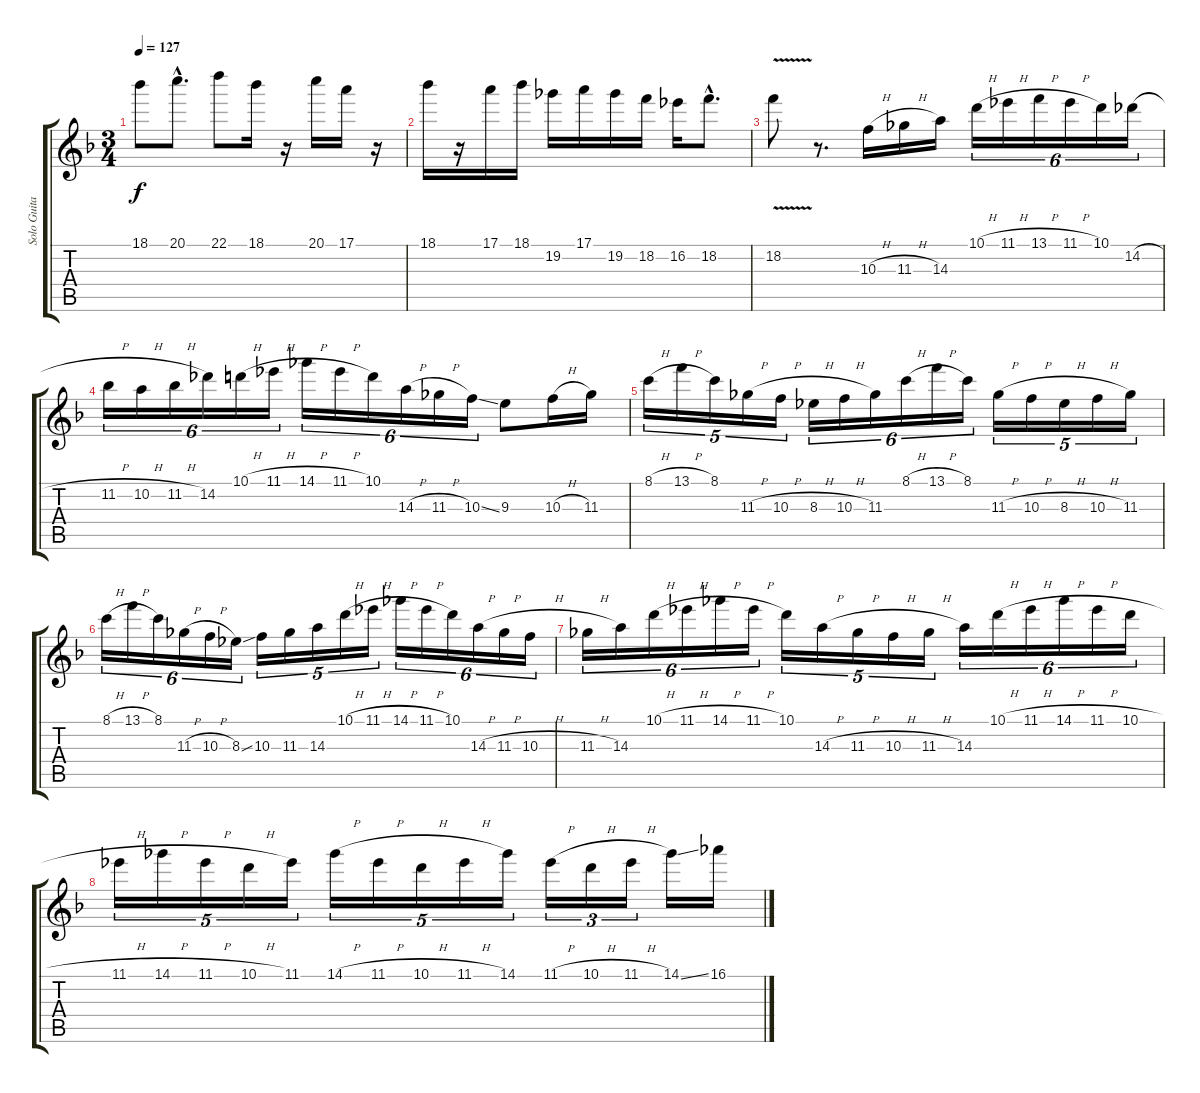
\track ("Solo Guitar" "Solo Guita") {instrument distortionguitar}
\staff {score tabs}
\tuning (E4 B3 G3 D3 A2 E2) {hide}
\ts (3 4)
\tempo 127
\clef g2
\ks dminor
18.1{t}.8{dy f} 20.1{hac}.8{d} 22.1.8 18.1.16 r.16 20.1.16 17.1.16 r.16 |
18.1.16 r.16 17.1.16 18.1.16 19.2.16 17.1.16 19.2.16 18.2.16 16.2.16 18.2{hac}.8{d} |
18.2{v}.8 r.8{d} 10.3{h}.16 11.3{h}.16 14.3.16 10.1{h}.16{tu (6 4)} 11.1{h}.16{tu (6 4)} 13.1{h}.16{tu (6 4)} 11.1{h}.16{tu (6 4)} 10.1.16{tu (6 4)} 14.2{h}.16{tu (6 4)} |
11.2{h}.16{tu (6 4)} 10.2{h}.16{tu (6 4)} 11.2{h}.16{tu (6 4)} 14.2.16{tu (6 4)} 10.1{h}.16{tu (6 4)} 11.1{h}.16{tu (6 4)} 14.1{h}.16{tu (6 4)} 11.1{h}.16{tu (6 4)} 10.1.16{tu (6 4)} 14.3{h}.16{tu (6 4)} 11.3{h}.16{tu (6 4)} 10.3{ss}.16{tu (6 4)} 9.3.8 10.3{h}.16 11.3.16 |
8.1{h}.16{tu (5 4)} 13.1{h}.16{tu (5 4)} 8.1.16{tu (5 4)} 11.3{h}.16{tu (5 4)} 10.3{h}.16{tu (5 4)} 8.3{h}.16{tu (6 4)} 10.3{h}.16{tu (6 4)} 11.3.16{tu (6 4)} 8.1{h}.16{tu (6 4)} 13.1{h}.16{tu (6 4)} 8.1.16{tu (6 4)} 11.3{h}.16{tu (5 4)} 10.3{h}.16{tu (5 4)} 8.3{h}.16{tu (5 4)} 10.3{h}.16{tu (5 4)} 11.3.16{tu (5 4)} |
8.1{h}.16{tu (6 4)} 13.1{h}.16{tu (6 4)} 8.1.16{tu (6 4)} 11.3{h}.16{tu (6 4)} 10.3{h}.16{tu (6 4)} 8.3{ss}.16{tu (6 4)} 10.3.16{tu (5 4)} 11.3.16{tu (5 4)} 14.3.16{tu (5 4)} 10.1{h}.16{tu (5 4)} 11.1{h}.16{tu (5 4)} 14.1{h}.16{tu (6 4)} 11.1{h}.16{tu (6 4)} 10.1.16{tu (6 4)} 14.3{h}.16{tu (6 4)} 11.3{h}.16{tu (6 4)} 10.3{h}.16{tu (6 4)} |
11.3{h}.16{tu (6 4)} 14.3.16{tu (6 4)} 10.1{h}.16{tu (6 4)} 11.1{h}.16{tu (6 4)} 14.1{h}.16{tu (6 4)} 11.1{h}.16{tu (6 4)} 10.1.16{tu (5 4)} 14.3{h}.16{tu (5 4)} 11.3{h}.16{tu (5 4)} 10.3{h}.16{tu (5 4)} 11.3{h}.16{tu (5 4)} 14.3.16{tu (6 4)} 10.1{h}.16{tu (6 4)} 11.1{h}.16{tu (6 4)} 14.1{h}.16{tu (6 4)} 11.1{h}.16{tu (6 4)} 10.1{h}.16{tu (6 4)} |
11.1{h}.16{tu (5 4)} 14.1{h}.16{tu (5 4)} 11.1{h}.16{tu (5 4)} 10.1{h}.16{tu (5 4)} 11.1.16{tu (5 4)} 14.1{h}.16{tu (5 4)} 11.1{h}.16{tu (5 4)} 10.1{h}.16{tu (5 4)} 11.1{h}.16{tu (5 4)} 14.1.16{tu (5 4)} 11.1{h}.16{tu (3 2)} 10.1{h}.16{tu (3 2)} 11.1{h}.16{tu (3 2)} 14.1{ss}.16 16.1.16
